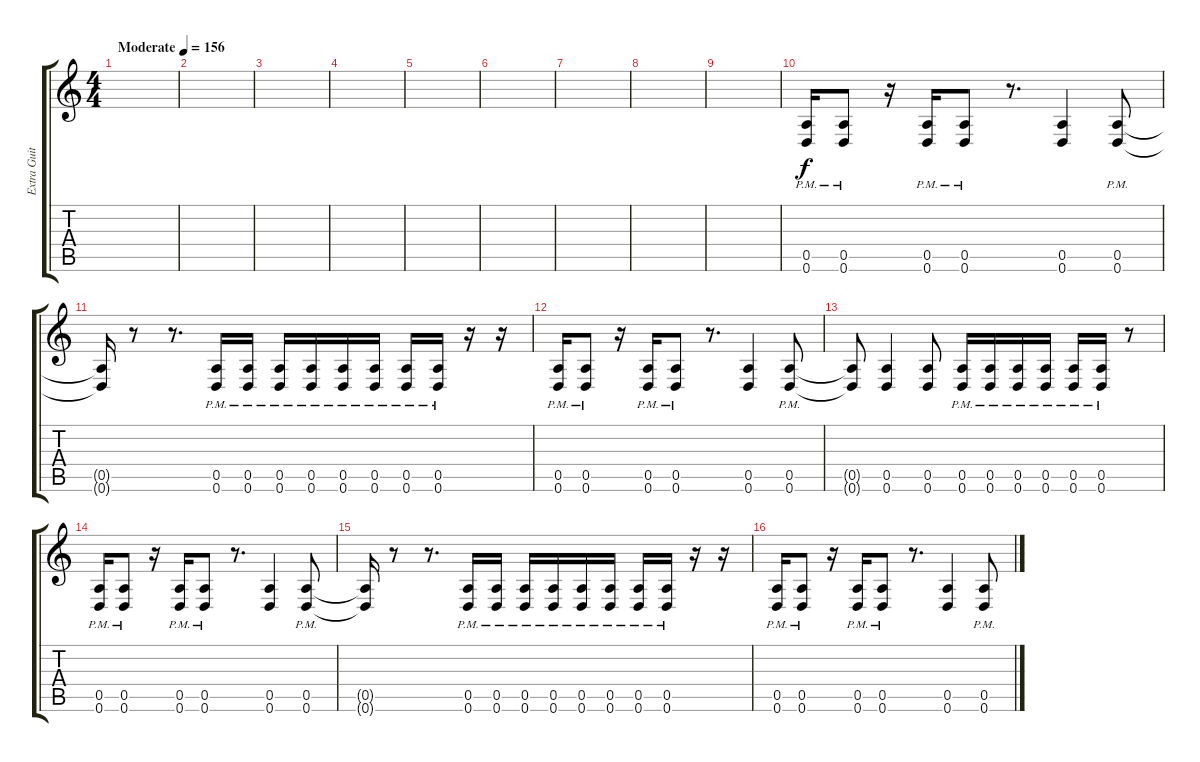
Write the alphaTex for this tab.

\track ("Extra Guitar" "Extra Guit") {instrument distortionguitar}
\staff {score tabs}
\tuning (E4 B3 G3 D3 A2 D2) {hide}
\ts (4 4)
\tempo (156 "Moderate")
\clef g2
\ks c
|
|
|
|
|
|
|
|
|
(0.5{pm} 0.6{pm}).16 (0.5{pm} 0.6{pm}).8 r.16 (0.5{pm} 0.6{pm}).16 (0.5{pm} 0.6{pm}).8 r.8{d} (0.5 0.6).4 (0.5{pm} 0.6{pm}).8 |
(0.5{t} 0.6{t}).16 r.8 r.8{d} (0.5{pm} 0.6{pm}).16 (0.5{pm} 0.6{pm}).16 (0.5{pm} 0.6{pm}).16 (0.5{pm} 0.6{pm}).16 (0.5{pm} 0.6{pm}).16 (0.5{pm} 0.6{pm}).16 (0.5{pm} 0.6{pm}).16 (0.5{pm} 0.6{pm}).16 r.16 r.16 |
(0.5{pm} 0.6{pm}).16 (0.5{pm} 0.6{pm}).8 r.16 (0.5{pm} 0.6{pm}).16 (0.5{pm} 0.6{pm}).8 r.8{d} (0.5 0.6).4 (0.5{pm} 0.6{pm}).8 |
(0.5{t} 0.6{t}).8 (0.5 0.6).4 (0.5 0.6).8 (0.5{pm} 0.6{pm}).16 (0.5{pm} 0.6{pm}).16 (0.5{pm} 0.6{pm}).16 (0.5{pm} 0.6{pm}).16 (0.5{pm} 0.6{pm}).16 (0.5{pm} 0.6{pm}).16 r.8 |
(0.5{pm} 0.6{pm}).16 (0.5{pm} 0.6{pm}).8 r.16 (0.5{pm} 0.6{pm}).16 (0.5{pm} 0.6{pm}).8 r.8{d} (0.5 0.6).4 (0.5{pm} 0.6{pm}).8 |
(0.5{t} 0.6{t}).16 r.8 r.8{d} (0.5{pm} 0.6{pm}).16 (0.5{pm} 0.6{pm}).16 (0.5{pm} 0.6{pm}).16 (0.5{pm} 0.6{pm}).16 (0.5{pm} 0.6{pm}).16 (0.5{pm} 0.6{pm}).16 (0.5{pm} 0.6{pm}).16 (0.5{pm} 0.6{pm}).16 r.16 r.16 |
(0.5{pm} 0.6{pm}).16 (0.5{pm} 0.6{pm}).8 r.16 (0.5{pm} 0.6{pm}).16 (0.5{pm} 0.6{pm}).8 r.8{d} (0.5 0.6).4 (0.5{pm} 0.6{pm}).8
